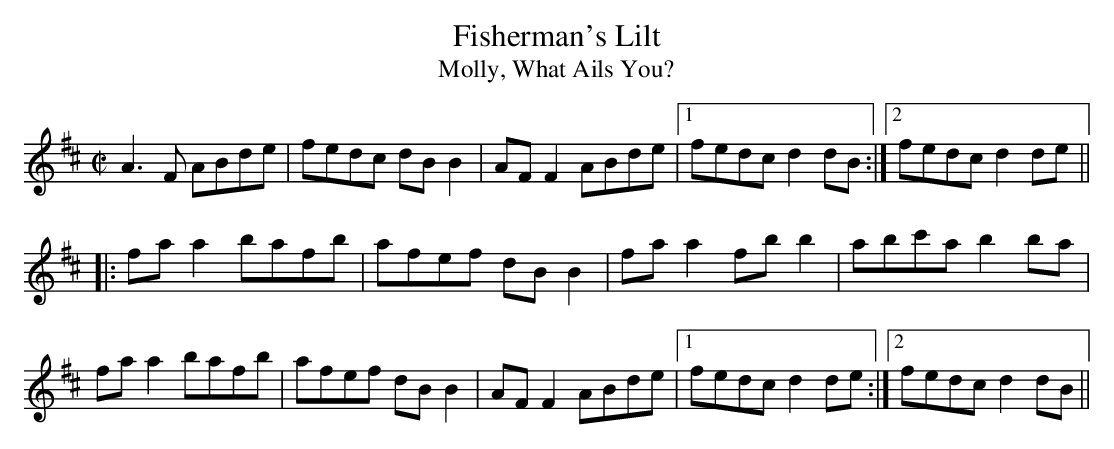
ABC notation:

X:1
T:Fisherman's Lilt
T:Molly, What Ails You?
M:C|
K:D
A3F ABde|fedc dBB2|AFF2 ABde|1 fedc d2dB:|2 fedc d2de||
|:faa2 bafb|afef dBB2|faa2 fbb2|abc'a b2ba|
faa2 bafb|afef dBB2|AFF2 ABde|1 fedc d2de:|2 fedc d2dB||
